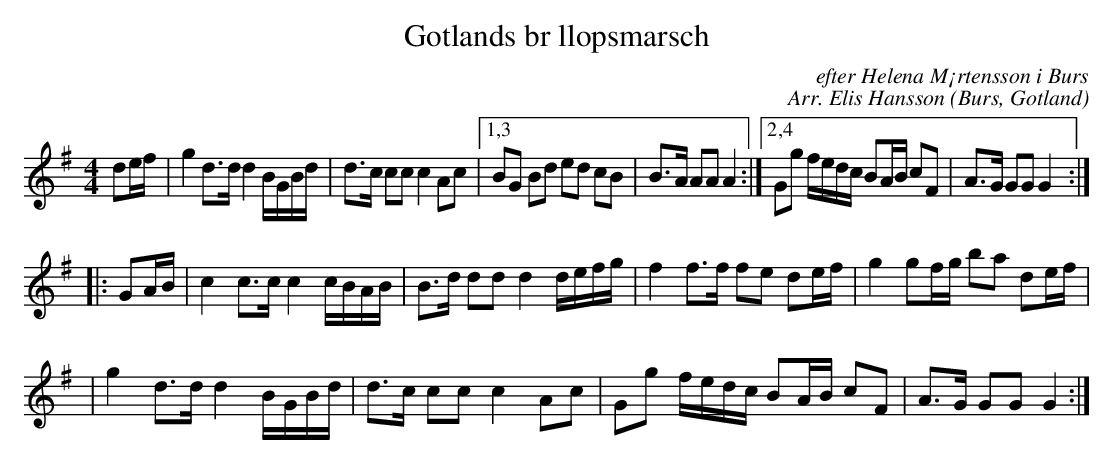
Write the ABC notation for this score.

X:1
T: Gotlands br llopsmarsch
O: Burs, Gotland
C: efter Helena M¡rtensson i Burs
C: Arr. Elis Hansson
T:
M: 4/4
L: 1/16
K: G
V: 1
d2ef \
| g4 d3d d4 BGBd | d3c c2c2 c4 A2c2 \
|1,3 B2G2 B2d2 e2d2 c2B2 | B3A A2A2 A4 \
:|2,4 G2g2 fedc B2AB c2F2 | A3G G2G2 G4 :|
|: G2AB \
| c4 c3c c4 cBAB | B3d d2d2 d4 defg \
| f4 f3f f2e2 d2ef | g4 g2fg b2a2 d2ef |
| g4 d3d d4 BGBd | d3c c2c2 c4 A2c2 \
| G2g2 fedc B2AB c2F2 | A3G G2G2 G4 :|
